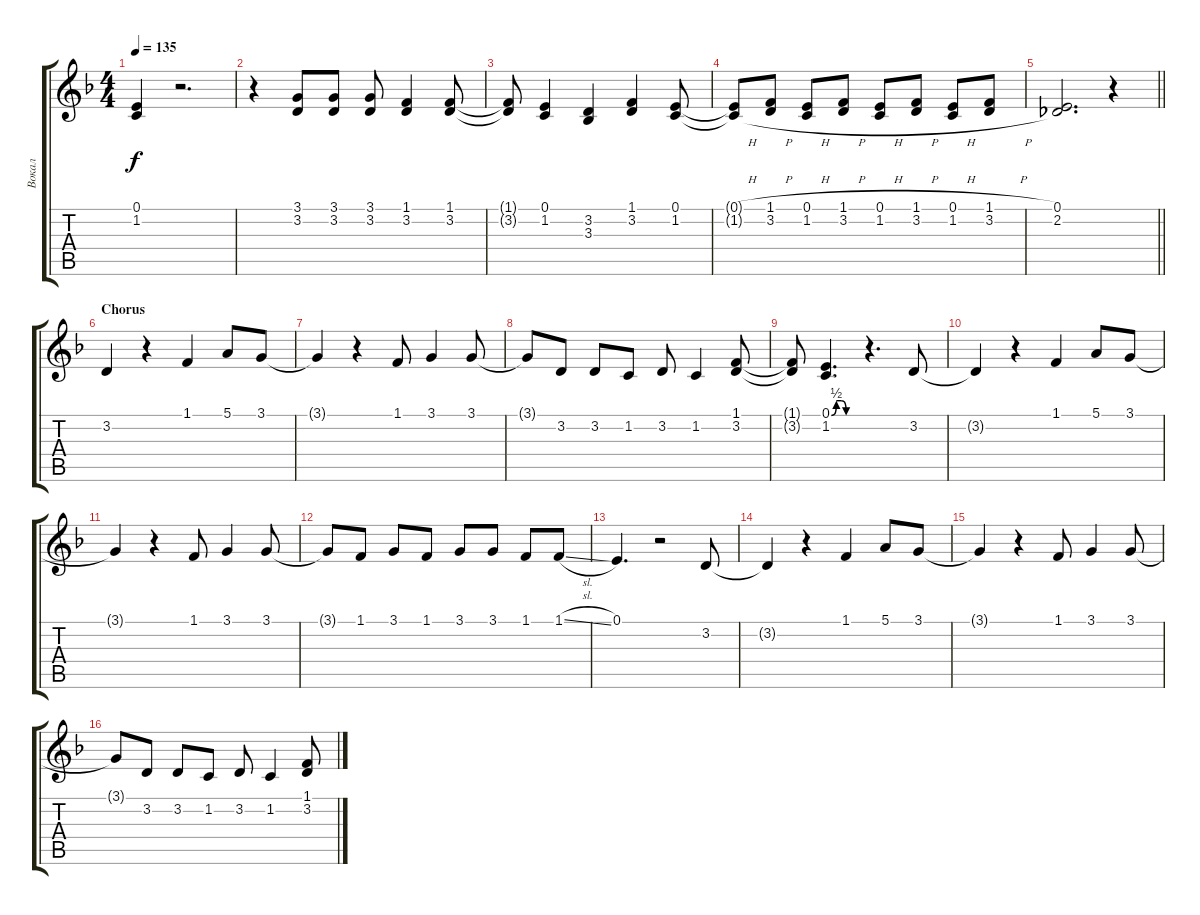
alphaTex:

\track ("Вокал" "Вокал") {instrument trumpet}
\staff {score tabs}
\tuning (E4 B3 G3 D3 A2 E2) {hide}
\ts (4 4)
\tempo 135
\clef g2
\ks dminor
(0.1 1.2).4{dy f} r.2{d} |
r.4 (3.1 3.2).8 (3.1 3.2).8 (3.1 3.2).8 (1.1 3.2).4 (1.1 3.2).8 |
(1.1{t} 3.2{t}).8 (0.1 1.2).4 (3.2 3.3).4 (1.1 3.2).4 (0.1 1.2).8 |
(0.1{h t} 1.2{h t}).8 (1.1{h} 3.2{h}).8 (0.1{h} 1.2{h}).8 (1.1{h} 3.2{h}).8 (0.1{h} 1.2{h}).8 (1.1{h} 3.2{h}).8 (0.1{h} 1.2{h}).8 (1.1{h} 3.2{h}).8 |
\barLineRight lightlight
(0.1 2.2).2{d} r.4 |
\section ("" "Chorus")
3.2.4 r.4 1.1.4 5.1.8 3.1.8 |
3.1{t}.4 r.4 1.1.8 3.1.4 3.1.8 |
3.1{t}.8 3.2.8 3.2.8 1.2.8 3.2.8 1.2.4 (1.1 3.2).8 |
(1.1{t} 3.2{t}).8 (0.1{be (custom 0 0 10 2 20 2 30 0 60 0)} 1.2).4{d} r.4{d} 3.2.8 |
3.2{t}.4 r.4 1.1.4 5.1.8 3.1.8 |
3.1{t}.4 r.4 1.1.8 3.1.4 3.1.8 |
3.1{t}.8 1.1.8 3.1.8 1.1.8 3.1.8 3.1.8 1.1.8 1.1{sl}.8 |
0.1.4{d} r.2 3.2.8 |
3.2{t}.4 r.4 1.1.4 5.1.8 3.1.8 |
3.1{t}.4 r.4 1.1.8 3.1.4 3.1.8 |
3.1{t}.8 3.2.8 3.2.8 1.2.8 3.2.8 1.2.4 (1.1 3.2).8
